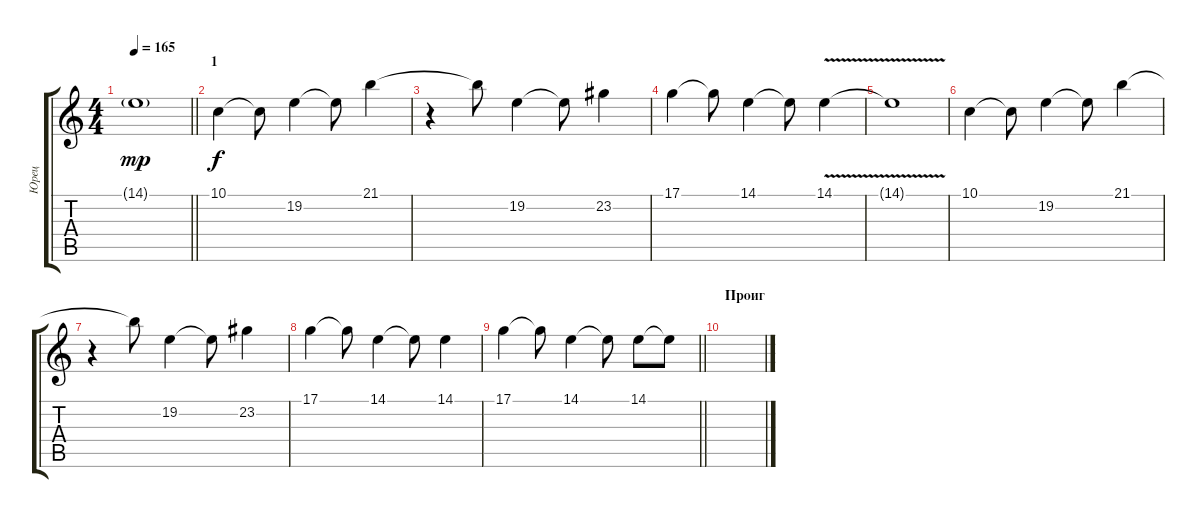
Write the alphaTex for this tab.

\track ("Юрец" "Юрец") {instrument vibraphone}
\staff {score tabs}
\tuning (D4 A3 F3 C3 G2 C2) {hide}
\ts (4 4)
\tempo 165
\clef g2
\barLineRight lightlight
\ks c
14.1{g}.1{dy mp} |
\section ("" "1")
10.1.4{dy f} 10.1{t}.8 19.2.4 19.2{t}.8 21.1.4 |
r.4 21.1{t}.8 19.2.4 19.2{t}.8 23.2.4 |
17.1.4 17.1{t}.8 14.1.4 14.1{t}.8 14.1{v}.4 |
14.1{t}.1 |
10.1.4 10.1{t}.8 19.2.4 19.2{t}.8 21.1.4 |
r.4 21.1{t}.8 19.2.4 19.2{t}.8 23.2.4 |
17.1.4 17.1{t}.8 14.1.4 14.1{t}.8 14.1.4 |
\barLineRight lightlight
17.1.4 17.1{t}.8 14.1.4 14.1{t}.8 14.1.8 14.1{t}.8 |
\section ("" "Проиг")
